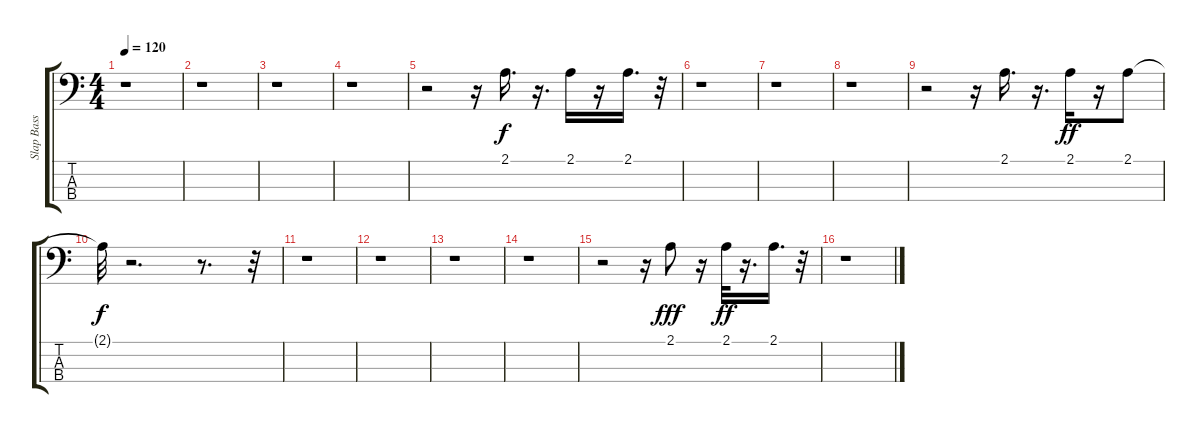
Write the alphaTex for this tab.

\track ("Slap Bass" "Slap Bass") {instrument slapbass2}
\staff {score tabs}
\tuning (G2 D2 A1 E1) {hide}
\ts (4 4)
\tempo 120
\clef f4
\ks c
r.1{dy ff} |
r.1 |
r.1 |
r.1 |
r.2 r.16 2.1.16{d dy f} r.16{d} 2.1.16 r.16 2.1.16{d} r.32 |
r.1 |
r.1 |
r.1 |
r.2 r.16 2.1.16{d} r.16{d} 2.1.16{dy ff} r.16 2.1.8 |
2.1{t}.32{dy f} r.2{d} r.8{d} r.32 |
r.1 |
r.1 |
r.1 |
r.1 |
r.2 r.16 2.1.8{dy fff} r.16 2.1.32{dy ff} r.16{d} 2.1.16{d} r.32 |
r.1
